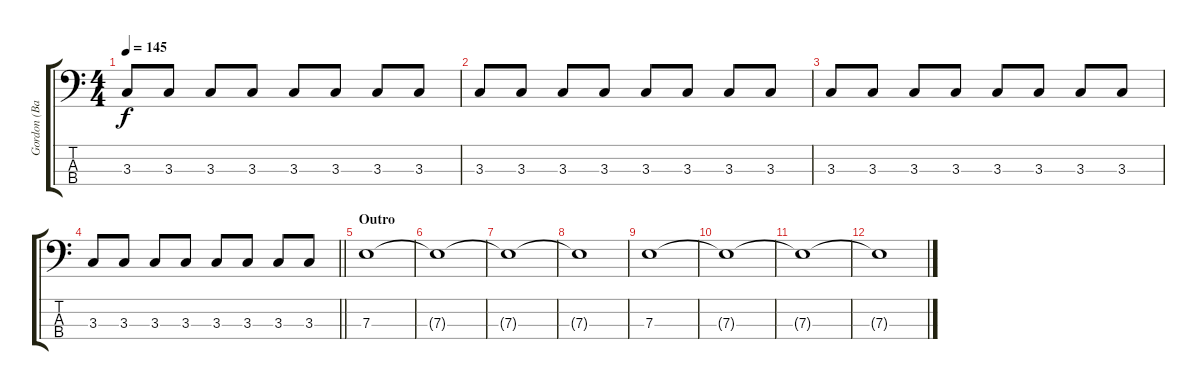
\track ("Gordon (Bass)" "Gordon (Ba") {instrument electricbasspick bank 255}
\staff {score tabs}
\tuning (G2 D2 A1 E1) {hide}
\ts (4 4)
\tempo 145
\clef f4
\ks c
3.3.8{dy f} 3.3.8 3.3.8 3.3.8 3.3.8 3.3.8 3.3.8 3.3.8 |
3.3.8 3.3.8 3.3.8 3.3.8 3.3.8 3.3.8 3.3.8 3.3.8 |
3.3.8 3.3.8 3.3.8 3.3.8 3.3.8 3.3.8 3.3.8 3.3.8 |
\barLineRight lightlight
3.3.8 3.3.8 3.3.8 3.3.8 3.3.8 3.3.8 3.3.8 3.3.8 |
\section ("" "Outro")
7.3.1 |
7.3{t}.1 |
7.3{t}.1 |
7.3{t}.1 |
7.3.1{volume 0} |
7.3{t}.1 |
7.3{t}.1 |
7.3{t}.1
